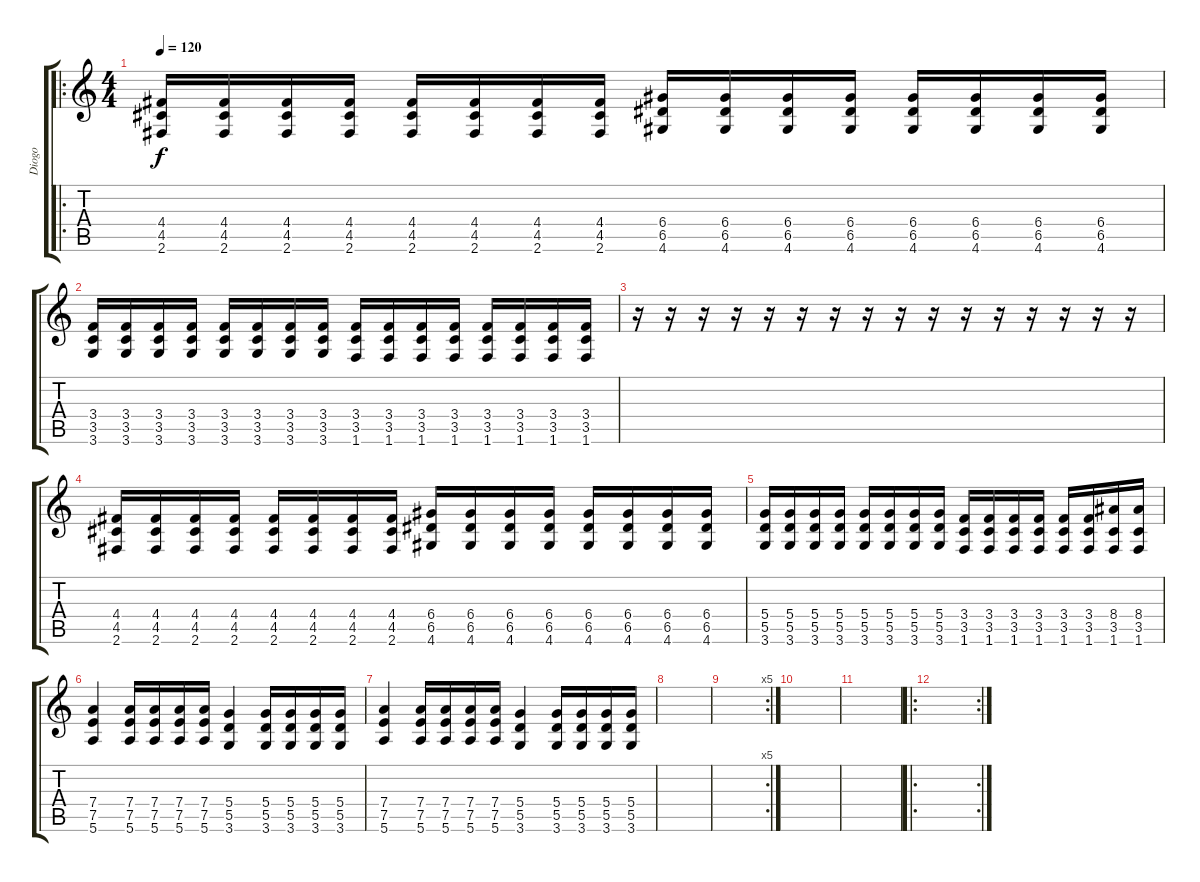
\track ("Diogo" "Diogo") {instrument distortionguitar}
\staff {score tabs}
\tuning (E4 B3 G3 D3 A2 E2) {hide}
\ro
\ts (4 4)
\tempo 120
\clef g2
\ks c
(4.4 4.5 2.6).16{dy f instrument distortionguitar} (4.4 4.5 2.6).16 (4.4 4.5 2.6).16 (4.4 4.5 2.6).16 (4.4 4.5 2.6).16 (4.4 4.5 2.6).16 (4.4 4.5 2.6).16 (4.4 4.5 2.6).16 (6.4 6.5 4.6).16 (6.4 6.5 4.6).16 (6.4 6.5 4.6).16 (6.4 6.5 4.6).16 (6.4 6.5 4.6).16 (6.4 6.5 4.6).16 (6.4 6.5 4.6).16 (6.4 6.5 4.6).16 |
(3.4 3.5 3.6).16 (3.4 3.5 3.6).16 (3.4 3.5 3.6).16 (3.4 3.5 3.6).16 (3.4 3.5 3.6).16 (3.4 3.5 3.6).16 (3.4 3.5 3.6).16 (3.4 3.5 3.6).16 (3.4 3.5 1.6).16 (3.4 3.5 1.6).16 (3.4 3.5 1.6).16 (3.4 3.5 1.6).16 (3.4 3.5 1.6).16 (3.4 3.5 1.6).16 (3.4 3.5 1.6).16 (3.4 3.5 1.6).16 |
r.16 r.16 r.16 r.16 r.16 r.16 r.16 r.16 r.16 r.16 r.16 r.16 r.16 r.16 r.16 r.16 |
(4.4 4.5 2.6).16 (4.4 4.5 2.6).16 (4.4 4.5 2.6).16 (4.4 4.5 2.6).16 (4.4 4.5 2.6).16 (4.4 4.5 2.6).16 (4.4 4.5 2.6).16 (4.4 4.5 2.6).16 (6.4 6.5 4.6).16 (6.4 6.5 4.6).16 (6.4 6.5 4.6).16 (6.4 6.5 4.6).16 (6.4 6.5 4.6).16 (6.4 6.5 4.6).16 (6.4 6.5 4.6).16 (6.4 6.5 4.6).16 |
(5.4 5.5 3.6).16 (5.4 5.5 3.6).16 (5.4 5.5 3.6).16 (5.4 5.5 3.6).16 (5.4 5.5 3.6).16 (5.4 5.5 3.6).16 (5.4 5.5 3.6).16 (5.4 5.5 3.6).16 (3.4 3.5 1.6).16 (3.4 3.5 1.6).16 (3.4 3.5 1.6).16 (3.4 3.5 1.6).16 (3.4 3.5 1.6).16 (3.4 3.5 1.6).16 (8.4 3.5 1.6).16 (8.4 3.5 1.6).16 |
(7.4 7.5 5.6).4 (7.4 7.5 5.6).16 (7.4 7.5 5.6).16 (7.4 7.5 5.6).16 (7.4 7.5 5.6).16 (5.4 5.5 3.6).4 (5.4 5.5 3.6).16 (5.4 5.5 3.6).16 (5.4 5.5 3.6).16 (5.4 5.5 3.6).16 |
(7.4 7.5 5.6).4 (7.4 7.5 5.6).16 (7.4 7.5 5.6).16 (7.4 7.5 5.6).16 (7.4 7.5 5.6).16 (5.4 5.5 3.6).4 (5.4 5.5 3.6).16 (5.4 5.5 3.6).16 (5.4 5.5 3.6).16 (5.4 5.5 3.6).16 |
|
\rc 5
|
|
|
\ro
\rc 2
